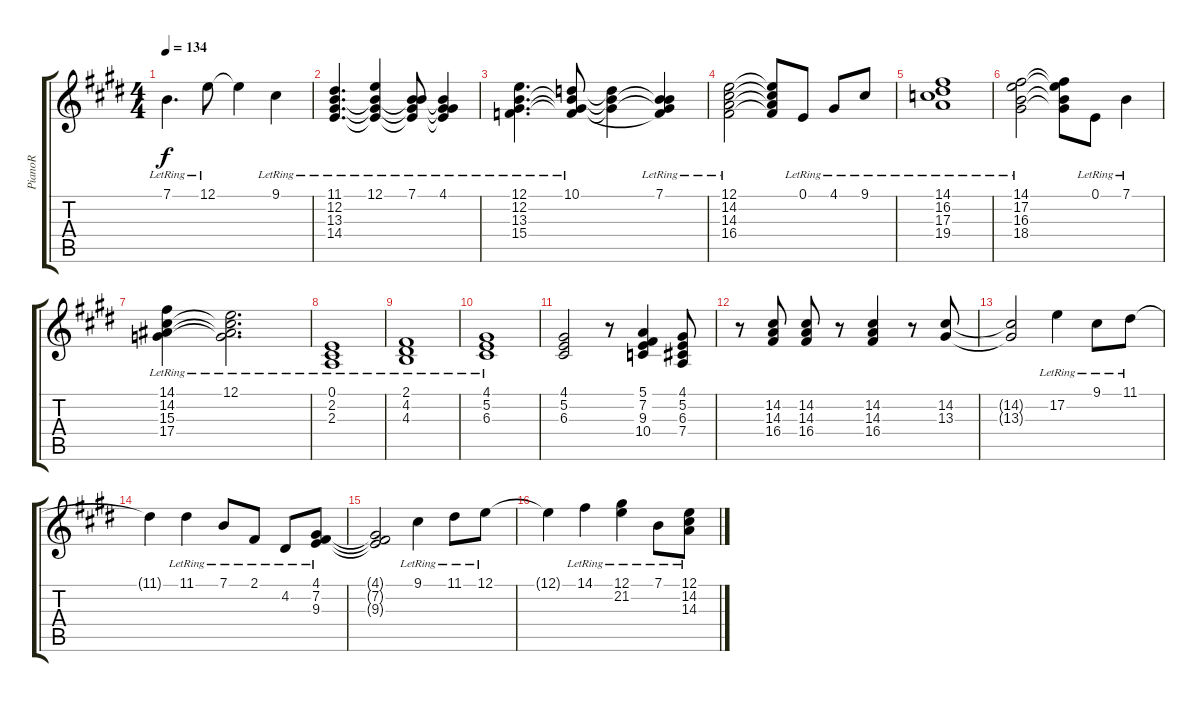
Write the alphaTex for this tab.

\track ("PianoR" "PianoR") {instrument brightacousticpiano}
\staff {score tabs}
\tuning (E4 B3 G3 D3 A2 E2) {hide}
\ts (4 4)
\tempo 134
\clef g2
\ks e
7.1{lr}.4{d dy f} 12.1{lr}.8 12.1{t}.4 9.1{lr}.4 |
(11.1{lr} 12.2{lr} 13.3{lr} 14.4{lr}).4{d} (12.1{lr} 12.2{t} 13.3{t} 14.4{t}).4 (7.1{lr} 12.2{t} 13.3{t} 14.4{t}).8 (4.1{lr} 12.2{t} 13.3{t} 14.4{t}).4 |
(12.1{lr} 12.2{lr} 13.3{lr} 15.4{lr}).4{d} (10.1{lr} 12.2{t} 13.3{t} 15.4{t}).8 (10.1{t} 12.2{t} 13.3{t}).4 (7.1{lr} 12.2{t} 13.3{t} 15.4{t}).4 |
(12.1{lr} 14.2{lr} 14.3{lr} 16.4{lr}).2 (12.1{t} 14.2{t} 14.3{t} 16.4{t}).8 0.1{lr}.8 4.1{lr}.8 9.1{lr}.8 |
(14.1{lr} 16.2{lr} 17.3{lr} 19.4{lr}).1 |
(14.1{lr} 17.2{lr} 16.3{lr} 18.4{lr}).2 (14.1{t} 17.2{t} 16.3{t} 18.4{t}).8 0.1{lr}.8 7.1{lr}.4 |
(14.1{lr} 14.2{lr} 15.3{lr} 17.4{lr}).4 (12.1{lr} 14.2{t} 15.3{t} 17.4{t}).2{d} |
(0.1{lr} 2.2{lr} 2.3{lr}).1 |
(2.1{lr} 4.2{lr} 4.3{lr}).1 |
(4.1{lr} 5.2{lr} 6.3{lr}).1 |
(4.1 5.2 6.3).2 r.8 (5.1 7.2 9.3 10.4).4 (4.1 5.2 6.3 7.4).8 |
r.8 (14.2 14.3 16.4).8 (14.2 14.3 16.4).8 r.8 (14.2 14.3 16.4).4 r.8 (14.2 13.3).8 |
(14.2{t} 13.3{t}).2 17.2{lr}.4 9.1{lr}.8 11.1{lr}.8 |
11.1{t}.4 11.1{lr}.4 7.1{lr}.8 2.1{lr}.8 4.2{lr}.8 (4.1{lr} 7.2{lr} 9.3{lr}).8 |
(4.1{t} 7.2{t} 9.3{t}).2 9.1{lr}.4 11.1{lr}.8 12.1{lr}.8 |
12.1{t}.4 14.1{lr}.4 (12.1{lr} 21.2{lr}).4 7.1{lr}.8 (12.1{lr} 14.2{lr} 14.3{lr}).8
